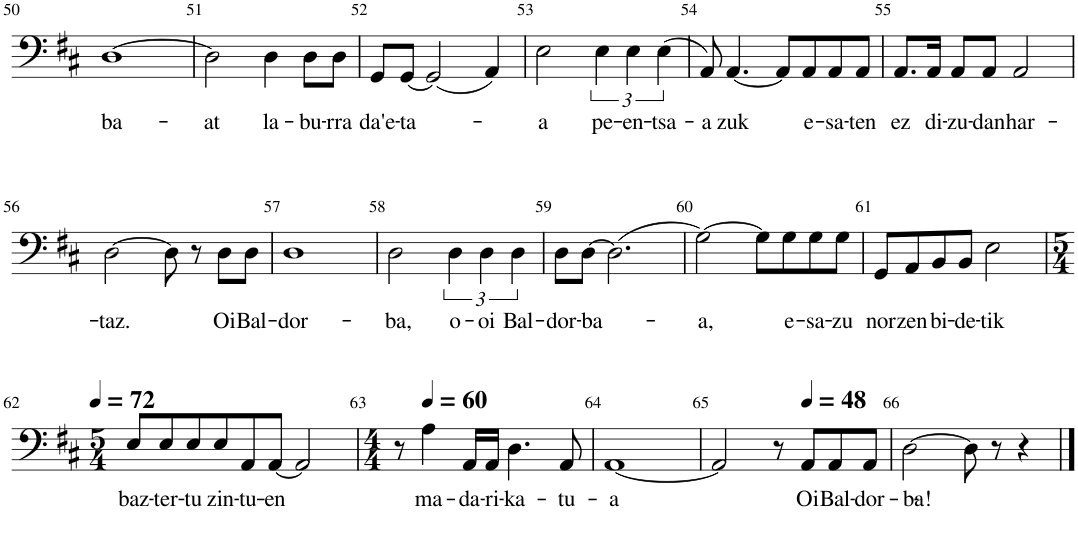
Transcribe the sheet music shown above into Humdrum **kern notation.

**kern	**text
*part1	*part1
*staff1	*staff1
*I"Basse	*
*I'B.	*
!!LO:PB:g=z
*clefF4	*
*k[f#c#]	*
*M4/4	*
=50	=50
!	!LO:LY:b
[1D	ba-
=51	=51
!	!LO:LY:b
2D\]	-at
!	!LO:LY:b
4D\	la-
!	!LO:LY:b
8D\L	-bu-
!	!LO:LY:b
8D\J	-rra
=52	=52
!	!LO:LY:b
8GG/L	da'e-
!	!LO:LY:b
[8GG/J	-ta-
(2GG/]	.
4AA/)	.
=53	=53
!	!LO:LY:b
2E\	-a
!	!LO:LY:b
6E\	pe-
!	!LO:LY:b
6E\	-en-
!	!LO:LY:b
(6E\	-tsa-
=54	=54
!	!LO:LY:b
8AA/)	-a
!	!LO:LY:b
[4.AA/	-zuk
8AA/L]	.
!	!LO:LY:b
8AA/	e-
!	!LO:LY:b
8AA/	-sa-
!	!LO:LY:b
8AA/J	-ten
=55	=55
!	!LO:LY:b
8.AA/L	ez
!	!LO:LY:b
16AA/Jk	di-
!	!LO:LY:b
8AA/L	-zu-
!	!LO:LY:b
8AA/J	-dan
!	!LO:LY:b
2AA/	har-
!!LO:LB:g=z
=56	=56
!	!LO:LY:b
[2D\	-taz.
8D\]	.
8r	.
!	!LO:LY:b
8D\L	Oi
!	!LO:LY:b
8D\J	Bal-
=57	=57
!	!LO:LY:b
1D	-dor-
=58	=58
!	!LO:LY:b
2D\	-ba,
!	!LO:LY:b
6D\	o-
!	!LO:LY:b
6D\	-oi
!	!LO:LY:b
6D\	Bal-
=59	=59
!	!LO:LY:b
8D\L	-dor-
!	!LO:LY:b
[8D\J	-ba-
(2.D\]	.
=60	=60
!	!LO:LY:b
[2G\)	-a,
8G\L]	.
!	!LO:LY:b
8G\	e-
!	!LO:LY:b
8G\	-sa-
!	!LO:LY:b
8G\J	-zu
=61	=61
!	!LO:LY:b
8GG/L	nor
!	!LO:LY:b
8AA/	zen
!	!LO:LY:b
8BB/	bi-
!	!LO:LY:b
8BB/J	-de-
!	!LO:LY:b
2E\	-tik
!!LO:LB:g=z
=62	=62
*M5/4	*
*MM72	*
!	!LO:LY:b
8E/L	baz-
!	!LO:LY:b
8E/	-ter-
!	!LO:LY:b
8E/	-tu
!	!LO:LY:b
8E/	zin-
!	!LO:LY:b
8AA/	-tu-
!	!LO:LY:b
[8AA/J	-en
2AA/]	.
=63	=63
*M4/4	*
8r	.
*MM60	*
!	!LO:LY:b
4A\	ma-
!	!LO:LY:b
16AA/LL	-da-
!	!LO:LY:b
16AA/JJ	-ri-
!	!LO:LY:b
4.D\	-ka-
!	!LO:LY:b
8AA/	-tu-
=64	=64
!	!LO:LY:b
[1AA	-a
=65	=65
2AA/]	.
8r	.
*MM48	*
!	!LO:LY:b
8AA/L	Oi
!	!LO:LY:b
8AA/	Bal-
!	!LO:LY:b
8AA/J	-dor-
=66	=66
!	!LO:LY:b
[2D\	-ba!-
8D\]	.
8r	.
4r	.
==	==
*-	*-
